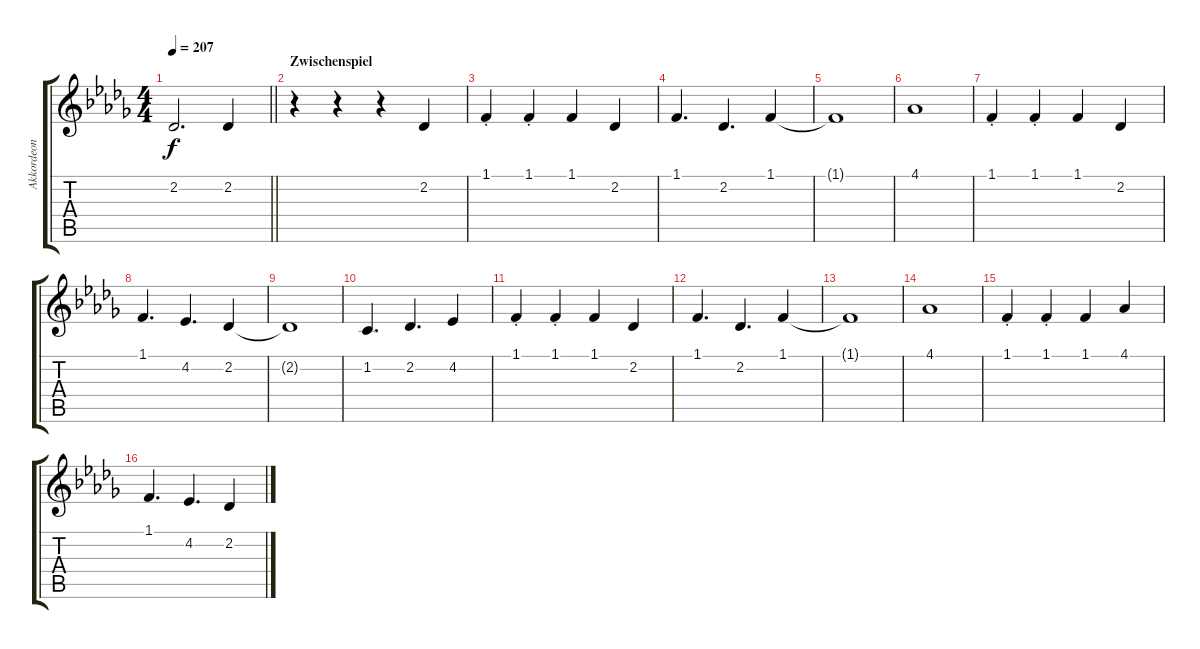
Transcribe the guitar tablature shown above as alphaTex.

\track ("Akkordeon" "Akkordeon") {instrument accordion}
\staff {score tabs}
\tuning (E4 B3 G3 D3 A2 E2) {hide}
\ts (4 4)
\tempo 207
\clef g2
\barLineRight lightlight
\ks bbminor
2.2{t}.2{d dy f} 2.2.4 |
\section ("" "Zwischenspiel")
r.4 r.4 r.4 2.2.4 |
1.1{st}.4 1.1{st}.4 1.1.4 2.2.4 |
1.1.4{d} 2.2.4{d} 1.1.4 |
1.1{t}.1 |
4.1.1 |
1.1{st}.4 1.1{st}.4 1.1.4 2.2.4 |
1.1.4{d} 4.2.4{d} 2.2.4 |
2.2{t}.1 |
1.2.4{d} 2.2.4{d} 4.2.4 |
1.1{st}.4 1.1{st}.4 1.1.4 2.2.4 |
1.1.4{d} 2.2.4{d} 1.1.4 |
1.1{t}.1 |
4.1.1 |
1.1{st}.4 1.1{st}.4 1.1.4 4.1.4 |
1.1.4{d} 4.2.4{d} 2.2.4
